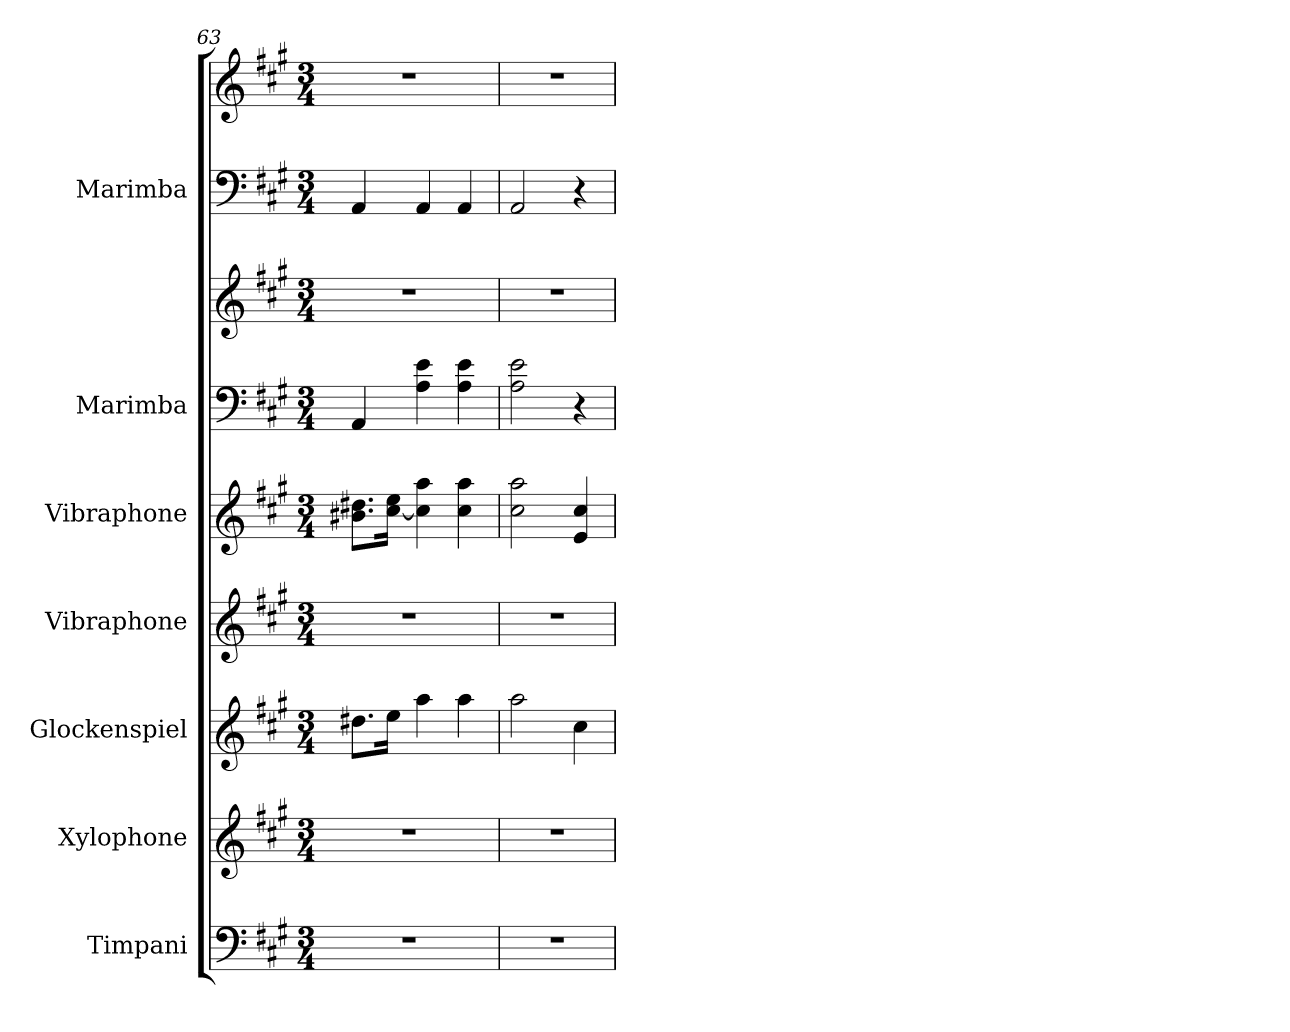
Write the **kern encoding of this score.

**kern	**kern	**kern	**kern	**kern	**kern	**kern	**kern	**kern
*part7	*part6	*part5	*part4	*part3	*part2	*part2	*part1	*part1
*staff9	*staff8	*staff7	*staff6	*staff5	*staff4	*staff3	*staff2	*staff1
*I"Timpani	*I"Xylophone	*I"Glockenspiel	*I"Vibraphone	*I"Vibraphone	*I"Marimba	*	*I"Marimba	*
*I'Timp.	*I'Xyl.	*I'Glk.	*I'Vib.	*I'Vib.	*I'Mrm.	*	*I'Mrm.	*
*clefF4	*clefG2	*clefG2	*clefG2	*clefG2	*clefF4	*clefG2	*clefF4	*clefG2
*	*ITrd-7c-12	*ITrd-14c-24	*	*	*	*	*	*
*k[f#c#g#]	*k[f#c#g#]	*k[f#c#g#]	*k[f#c#g#]	*k[f#c#g#]	*k[f#c#g#]	*k[f#c#g#]	*k[f#c#g#]	*k[f#c#g#]
*M3/4	*M3/4	*M3/4	*M3/4	*M3/4	*M3/4	*M3/4	*M3/4	*M3/4
=63	=63	=63	=63	=63	=63	=63	=63	=63
2.r	2.r	8.dddd#X\L	2.r	8.b#X\ 8.dd#X\L	4AA/	2.r	4AA/	2.r
.	.	16eeee\Jk	.	[16cc#\ 16ee\Jk	.	.	.	.
.	.	4aaaa\	.	4cc#\] 4aa\	4A\ 4e\	.	4AA/	.
.	.	4aaaa\	.	4cc#\ 4aa\	4A\ 4e\	.	4AA/	.
=64	=64	=64	=64	=64	=64	=64	=64	=64
2.r	2.r	2aaaa\	2.r	2cc#\ 2aa\	2A\ 2e\	2.r	2AA/	2.r
.	.	4cccc#\	.	4e/ 4cc#/	4r	.	4r	.
=	=	=	=	=	=	=	=	=
*-	*-	*-	*-	*-	*-	*-	*-	*-
